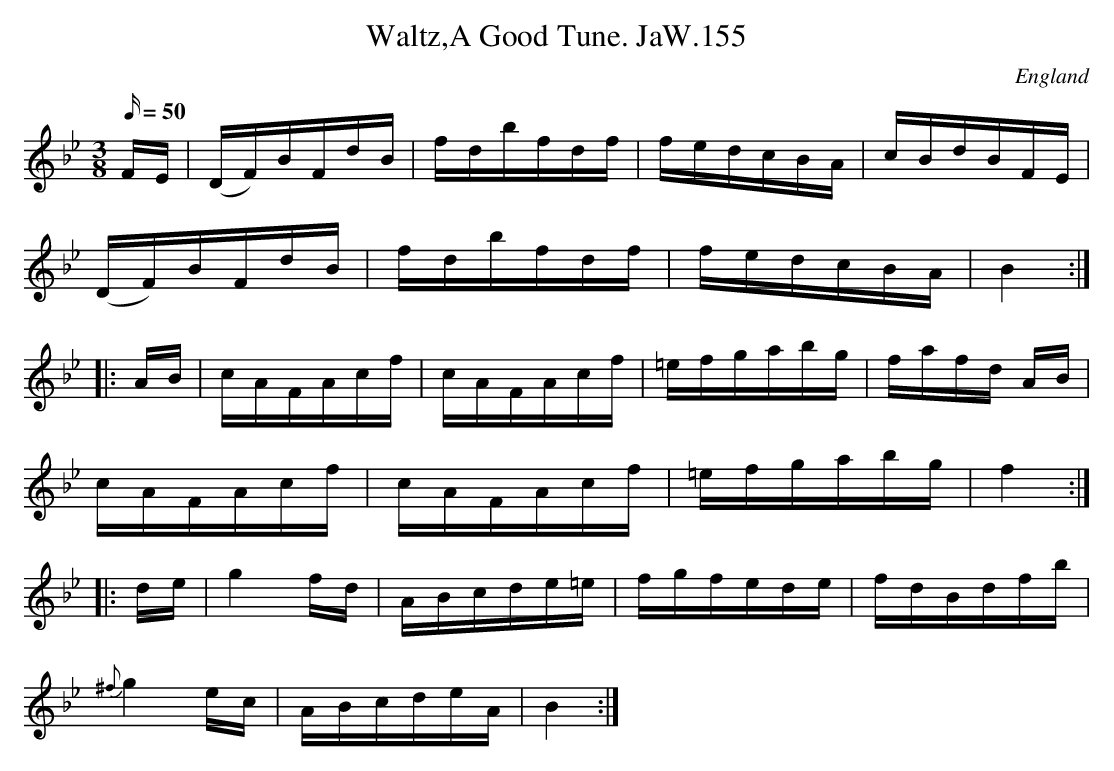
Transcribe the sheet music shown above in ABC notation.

X:1
T:Waltz,A Good Tune. JaW.155
M:3/8
L:1/16
Q:50
O:England
K:Bb
FE|(DF)BFdB|fdbfdf|fedcBA|cBdBFE|!
(DF)BFdB|fdbfdf|fedcBA|B4:|!
|:AB|cAFAcf|cAFAcf|=efgabg|fafd AB|!
cAFAcf|cAFAcf|=efgabg|f4:|!
|:de|g4fd|ABcde=e|fgfede|fdBdfb|!
{^f}g4ec|ABcdeA|B4:|]
